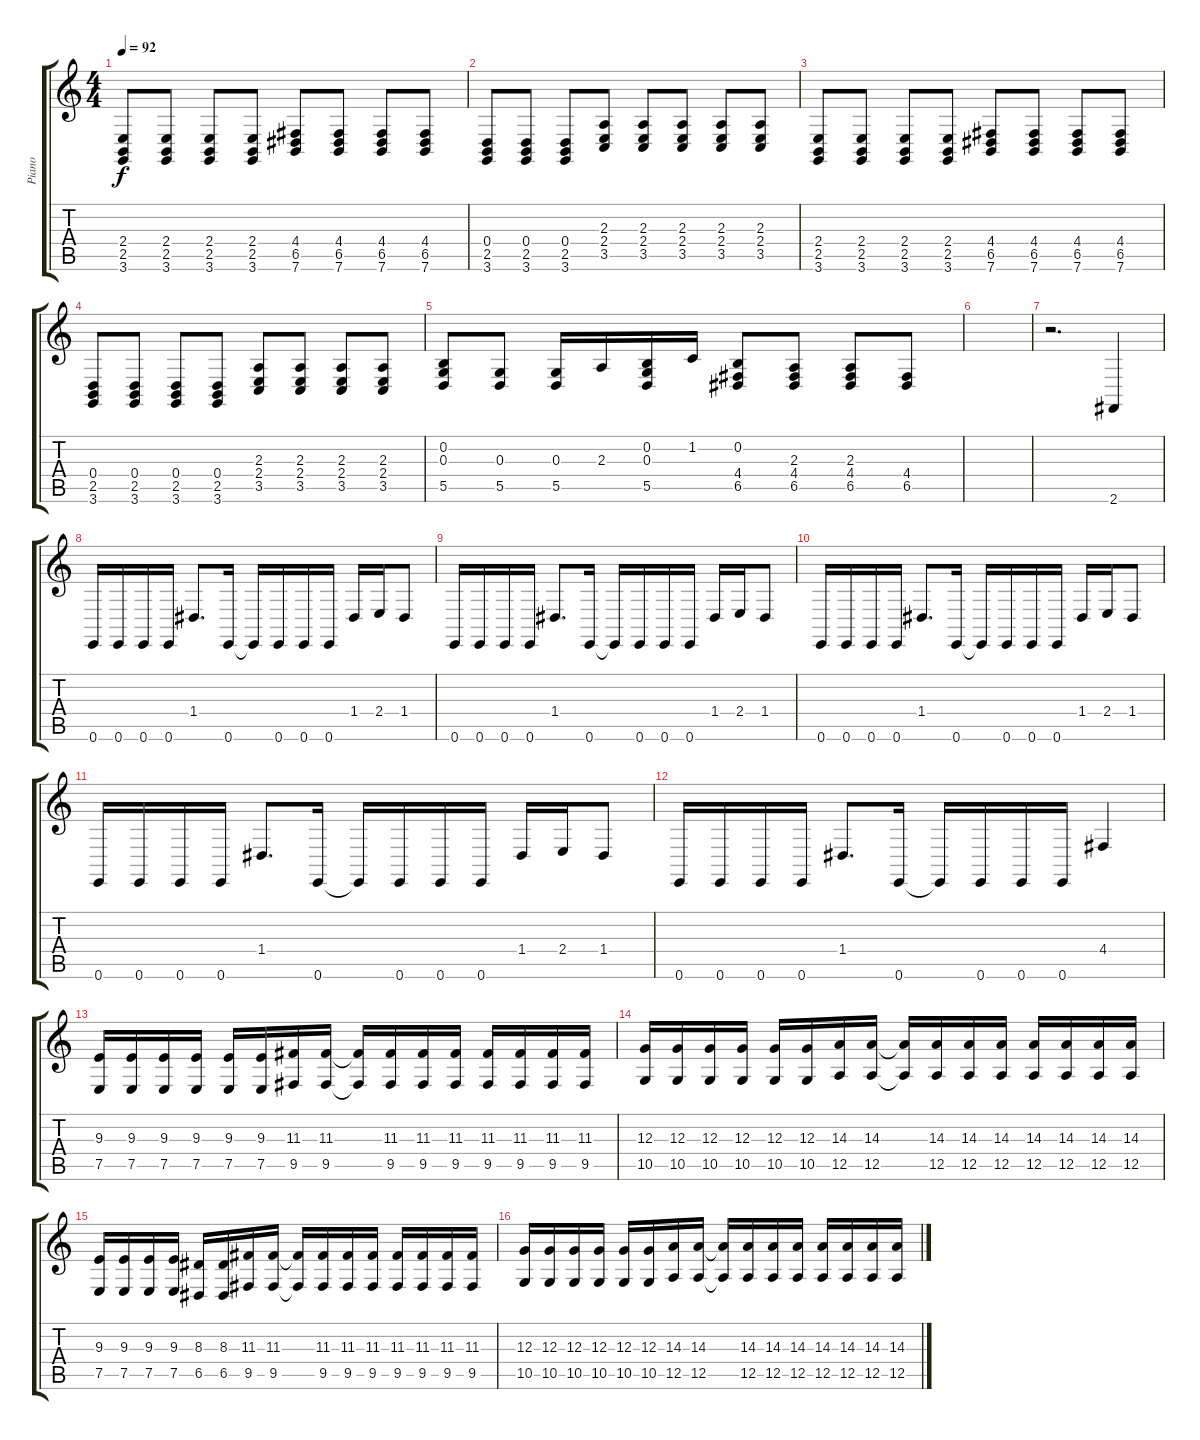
\track ("Piano" "Piano") {instrument acousticgrandpiano}
\staff {score tabs}
\tuning (E4 B3 G3 D3 A2 E2) {hide}
\ts (4 4)
\tempo 92
\clef g2
\ks c
(2.4 2.5 3.6).8{dy f} (2.4 2.5 3.6).8 (2.4 2.5 3.6).8 (2.4 2.5 3.6).8 (4.4 6.5 7.6).8 (4.4 6.5 7.6).8 (4.4 6.5 7.6).8 (4.4 6.5 7.6).8 |
(0.4 2.5 3.6).8 (0.4 2.5 3.6).8 (0.4 2.5 3.6).8 (2.3 2.4 3.5).8 (2.3 2.4 3.5).8 (2.3 2.4 3.5).8 (2.3 2.4 3.5).8 (2.3 2.4 3.5).8 |
(2.4 2.5 3.6).8 (2.4 2.5 3.6).8 (2.4 2.5 3.6).8 (2.4 2.5 3.6).8 (4.4 6.5 7.6).8 (4.4 6.5 7.6).8 (4.4 6.5 7.6).8 (4.4 6.5 7.6).8 |
(0.4 2.5 3.6).8 (0.4 2.5 3.6).8 (0.4 2.5 3.6).8 (0.4 2.5 3.6).8 (2.3 2.4 3.5).8 (2.3 2.4 3.5).8 (2.3 2.4 3.5).8 (2.3 2.4 3.5).8 |
(0.2 0.3 5.5).8 (0.3 5.5).8 (0.3 5.5).16 2.3.16 (0.2 0.3 5.5).16 1.2.16 (0.2 4.4 6.5).8 (2.3 4.4 6.5).8 (2.3 4.4 6.5).8 (4.4 6.5).8 |
|
r.2{d} 2.6.4 |
0.6.16 0.6.16 0.6.16 0.6.16 1.4.8{d} 0.6.16 0.6{t}.16 0.6.16 0.6.16 0.6.16 1.4.16 2.4.16 1.4.8 |
0.6.16 0.6.16 0.6.16 0.6.16 1.4.8{d} 0.6.16 0.6{t}.16 0.6.16 0.6.16 0.6.16 1.4.16 2.4.16 1.4.8 |
0.6.16 0.6.16 0.6.16 0.6.16 1.4.8{d} 0.6.16 0.6{t}.16 0.6.16 0.6.16 0.6.16 1.4.16 2.4.16 1.4.8 |
0.6.16 0.6.16 0.6.16 0.6.16 1.4.8{d} 0.6.16 0.6{t}.16 0.6.16 0.6.16 0.6.16 1.4.16 2.4.16 1.4.8 |
0.6.16 0.6.16 0.6.16 0.6.16 1.4.8{d} 0.6.16 0.6{t}.16 0.6.16 0.6.16 0.6.16 4.4.4 |
(9.3 7.5).16 (9.3 7.5).16 (9.3 7.5).16 (9.3 7.5).16 (9.3 7.5).16 (9.3 7.5).16 (11.3 9.5).16 (11.3 9.5).16 (11.3{t} 9.5{t}).16 (11.3 9.5).16 (11.3 9.5).16 (11.3 9.5).16 (11.3 9.5).16 (11.3 9.5).16 (11.3 9.5).16 (11.3 9.5).16 |
(12.3 10.5).16 (12.3 10.5).16 (12.3 10.5).16 (12.3 10.5).16 (12.3 10.5).16 (12.3 10.5).16 (14.3 12.5).16 (14.3 12.5).16 (14.3{t} 12.5{t}).16 (14.3 12.5).16 (14.3 12.5).16 (14.3 12.5).16 (14.3 12.5).16 (14.3 12.5).16 (14.3 12.5).16 (14.3 12.5).16 |
(9.3 7.5).16 (9.3 7.5).16 (9.3 7.5).16 (9.3 7.5).16 (8.3 6.5).16 (8.3 6.5).16 (11.3 9.5).16 (11.3 9.5).16 (11.3{t} 9.5{t}).16 (11.3 9.5).16 (11.3 9.5).16 (11.3 9.5).16 (11.3 9.5).16 (11.3 9.5).16 (11.3 9.5).16 (11.3 9.5).16 |
(12.3 10.5).16 (12.3 10.5).16 (12.3 10.5).16 (12.3 10.5).16 (12.3 10.5).16 (12.3 10.5).16 (14.3 12.5).16 (14.3 12.5).16 (14.3{t} 12.5{t}).16 (14.3 12.5).16 (14.3 12.5).16 (14.3 12.5).16 (14.3 12.5).16 (14.3 12.5).16 (14.3 12.5).16 (14.3 12.5).16
